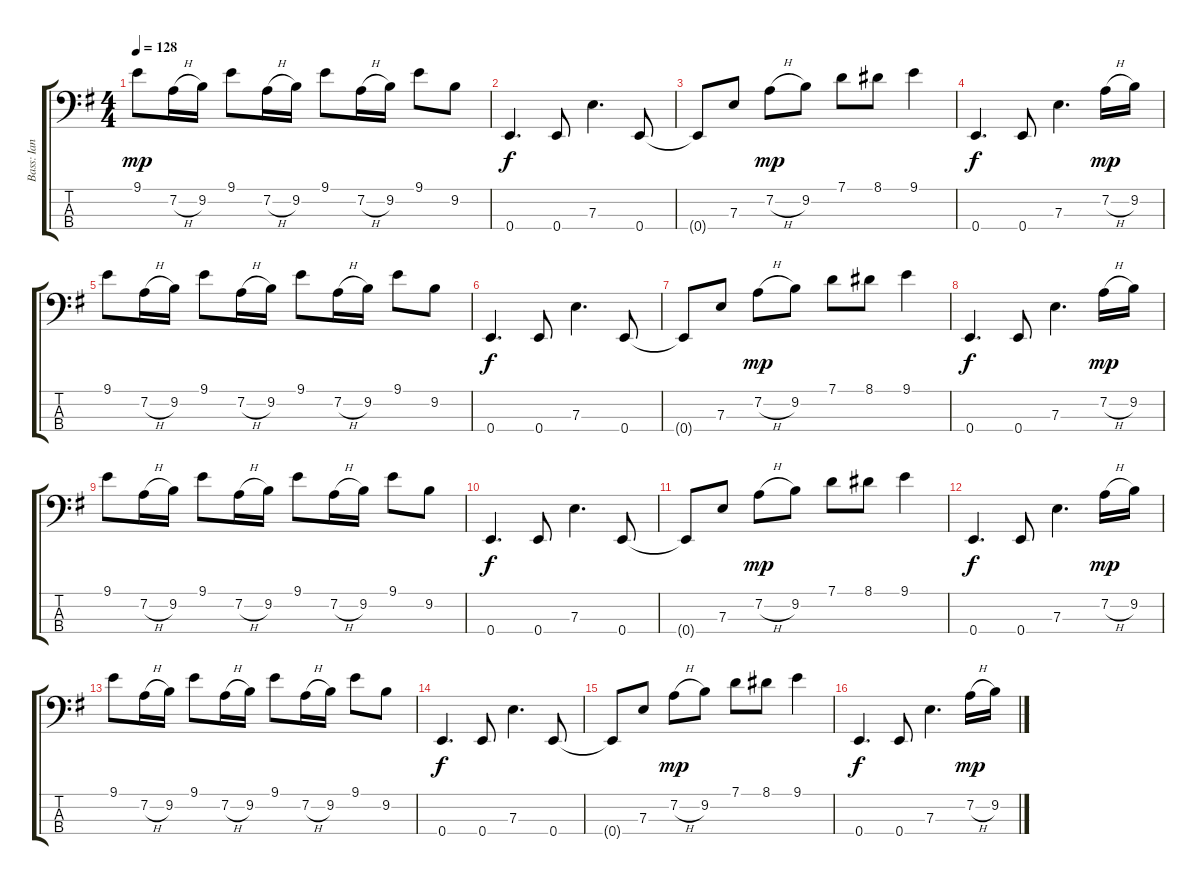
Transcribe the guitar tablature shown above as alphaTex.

\track ("Bass: Ian" "Bass: Ian") {instrument electricbassfinger}
\staff {score tabs}
\tuning (G2 D2 A1 E1) {hide}
\ts (4 4)
\tempo 128
\clef f4
\ks g
9.1.8{dy mp} 7.2{h}.16 9.2.16 9.1.8 7.2{h}.16 9.2.16 9.1.8 7.2{h}.16 9.2.16 9.1.8 9.2.8 |
0.4.4{d dy f} 0.4.8 7.3.4{d} 0.4.8 |
0.4{t}.8 7.3.8 7.2{h}.8{dy mp} 9.2.8 7.1.8 8.1.8 9.1.4 |
0.4.4{d dy f} 0.4.8 7.3.4{d} 7.2{h}.16{dy mp} 9.2.16 |
9.1.8 7.2{h}.16 9.2.16 9.1.8 7.2{h}.16 9.2.16 9.1.8 7.2{h}.16 9.2.16 9.1.8 9.2.8 |
0.4.4{d dy f} 0.4.8 7.3.4{d} 0.4.8 |
0.4{t}.8 7.3.8 7.2{h}.8{dy mp} 9.2.8 7.1.8 8.1.8 9.1.4 |
0.4.4{d dy f} 0.4.8 7.3.4{d} 7.2{h}.16{dy mp} 9.2.16 |
9.1.8 7.2{h}.16 9.2.16 9.1.8 7.2{h}.16 9.2.16 9.1.8 7.2{h}.16 9.2.16 9.1.8 9.2.8 |
0.4.4{d dy f} 0.4.8 7.3.4{d} 0.4.8 |
0.4{t}.8 7.3.8 7.2{h}.8{dy mp} 9.2.8 7.1.8 8.1.8 9.1.4 |
0.4.4{d dy f} 0.4.8 7.3.4{d} 7.2{h}.16{dy mp} 9.2.16 |
9.1.8 7.2{h}.16 9.2.16 9.1.8 7.2{h}.16 9.2.16 9.1.8 7.2{h}.16 9.2.16 9.1.8 9.2.8 |
0.4.4{d dy f} 0.4.8 7.3.4{d} 0.4.8 |
0.4{t}.8 7.3.8 7.2{h}.8{dy mp} 9.2.8 7.1.8 8.1.8 9.1.4 |
0.4.4{d dy f} 0.4.8 7.3.4{d} 7.2{h}.16{dy mp} 9.2.16
